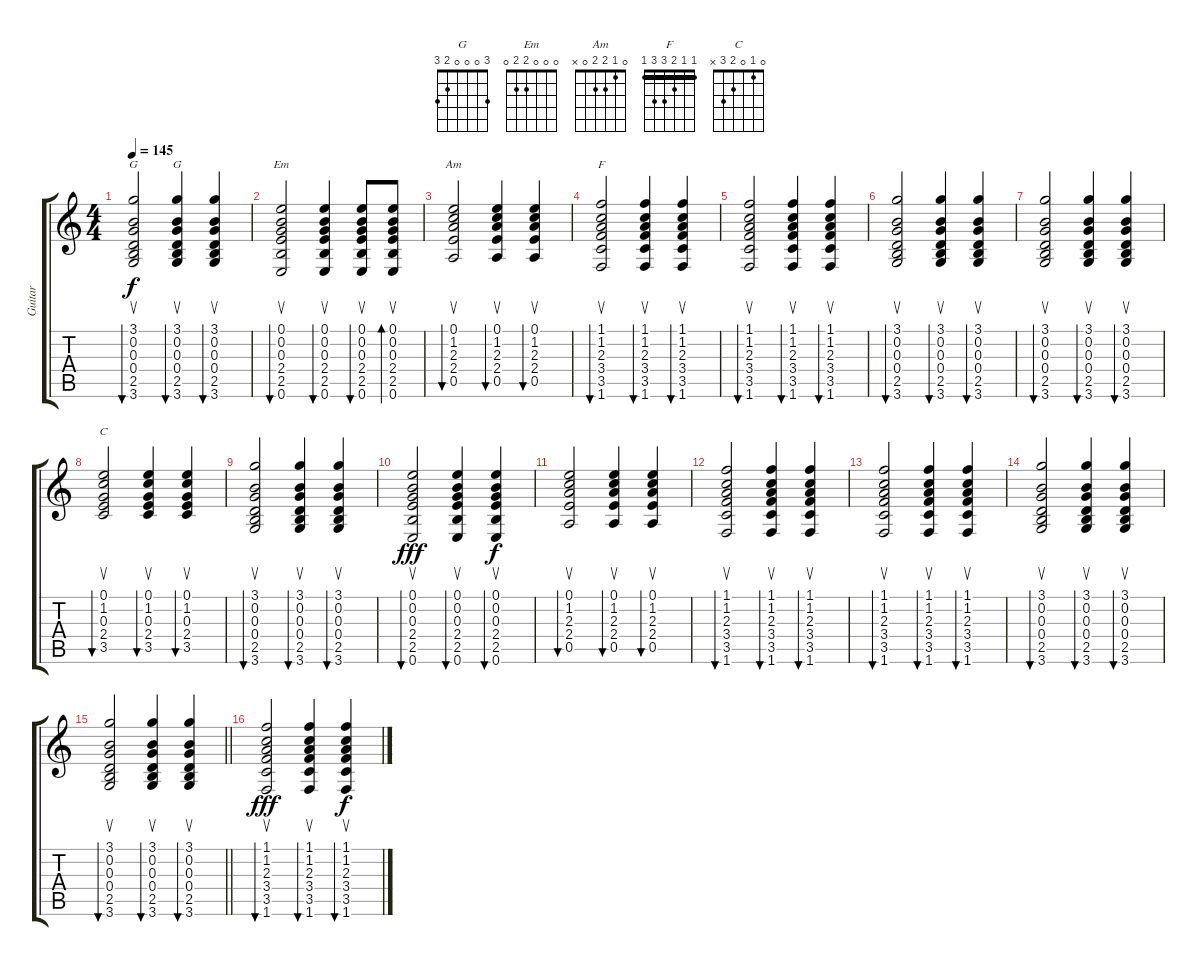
\track ("Guitar" "Guitar") {instrument acousticguitarsteel}
\staff {score tabs}
\tuning (E4 B3 G3 D3 A2 E2) {hide}
\chord ("G" x x x x x x)
\chord ("G" 3 0 0 0 2 3)
\chord ("Em" 0 0 0 2 2 0)
\chord ("Am" 0 1 2 2 0 x)
\chord ("F" 1 1 2 3 3 1) {barre 1}
\chord ("C" 0 1 0 2 3 x)
\ts (4 4)
\tempo 145
\clef g2
\ks c
(3.1 0.2 0.3 0.4 2.5 3.6).2{su bu 30 ch "G" dy f} (3.1 0.2 0.3 0.4 2.5 3.6).4{su bu 30 ch "G"} (3.1 0.2 0.3 0.4 2.5 3.6).4{su bu 30} |
(0.1 0.2 0.3 2.4 2.5 0.6).2{su bu 30 ch "Em"} (0.1 0.2 0.3 2.4 2.5 0.6).4{su bu 30} (0.1 0.2 0.3 2.4 2.5 0.6).8{su bu 30} (0.1 0.2 0.3 2.4 2.5 0.6).8{su bd 60} |
(0.1 1.2 2.3 2.4 0.5).2{su bu 30 ch "Am"} (0.1 1.2 2.3 2.4 0.5).4{su bu 30} (0.1 1.2 2.3 2.4 0.5).4{su bu 30} |
(1.1 1.2 2.3 3.4 3.5 1.6).2{su bu 30 ch "F"} (1.1 1.2 2.3 3.4 3.5 1.6).4{su bu 30} (1.1 1.2 2.3 3.4 3.5 1.6).4{su bu 30} |
(1.1 1.2 2.3 3.4 3.5 1.6).2{su bu 30} (1.1 1.2 2.3 3.4 3.5 1.6).4{su bu 30} (1.1 1.2 2.3 3.4 3.5 1.6).4{su bu 30} |
(3.1 0.2 0.3 0.4 2.5 3.6).2{su bu 30} (3.1 0.2 0.3 0.4 2.5 3.6).4{su bu 30} (3.1 0.2 0.3 0.4 2.5 3.6).4{su bu 30} |
(3.1 0.2 0.3 0.4 2.5 3.6).2{su bu 30} (3.1 0.2 0.3 0.4 2.5 3.6).4{su bu 30} (3.1 0.2 0.3 0.4 2.5 3.6).4{su bu 30} |
(0.1 1.2 0.3 2.4 3.5).2{su bu 30 ch "C"} (0.1 1.2 0.3 2.4 3.5).4{su bu 30} (0.1 1.2 0.3 2.4 3.5).4{su bu 30} |
(3.1 0.2 0.3 0.4 2.5 3.6).2{su bu 30} (3.1 0.2 0.3 0.4 2.5 3.6).4{su bu 30} (3.1 0.2 0.3 0.4 2.5 3.6).4{su bu 30} |
(0.1 0.2 0.3 2.4 2.5 0.6).2{su bu 30 dy fff} (0.1 0.2 0.3 2.4 2.5 0.6).4{su bu 30} (0.1 0.2 0.3 2.4 2.5 0.6).4{su bu 30 dy f} |
(0.1 1.2 2.3 2.4 0.5).2{su bu 30} (0.1 1.2 2.3 2.4 0.5).4{su bu 30} (0.1 1.2 2.3 2.4 0.5).4{su bu 30} |
(1.1 1.2 2.3 3.4 3.5 1.6).2{su bu 30} (1.1 1.2 2.3 3.4 3.5 1.6).4{su bu 30} (1.1 1.2 2.3 3.4 3.5 1.6).4{su bu 30} |
(1.1 1.2 2.3 3.4 3.5 1.6).2{su bu 30} (1.1 1.2 2.3 3.4 3.5 1.6).4{su bu 30} (1.1 1.2 2.3 3.4 3.5 1.6).4{su bu 30} |
(3.1 0.2 0.3 0.4 2.5 3.6).2{su bu 30} (3.1 0.2 0.3 0.4 2.5 3.6).4{su bu 30} (3.1 0.2 0.3 0.4 2.5 3.6).4{su bu 30} |
\barLineRight lightlight
(3.1 0.2 0.3 0.4 2.5 3.6).2{su bu 30} (3.1 0.2 0.3 0.4 2.5 3.6).4{su bu 30} (3.1 0.2 0.3 0.4 2.5 3.6).4{su bu 30} |
(1.1 1.2 2.3 3.4 3.5 1.6).2{su bu 30 dy fff} (1.1 1.2 2.3 3.4 3.5 1.6).4{su bu 30} (1.1 1.2 2.3 3.4 3.5 1.6).4{su bu 30 dy f}
